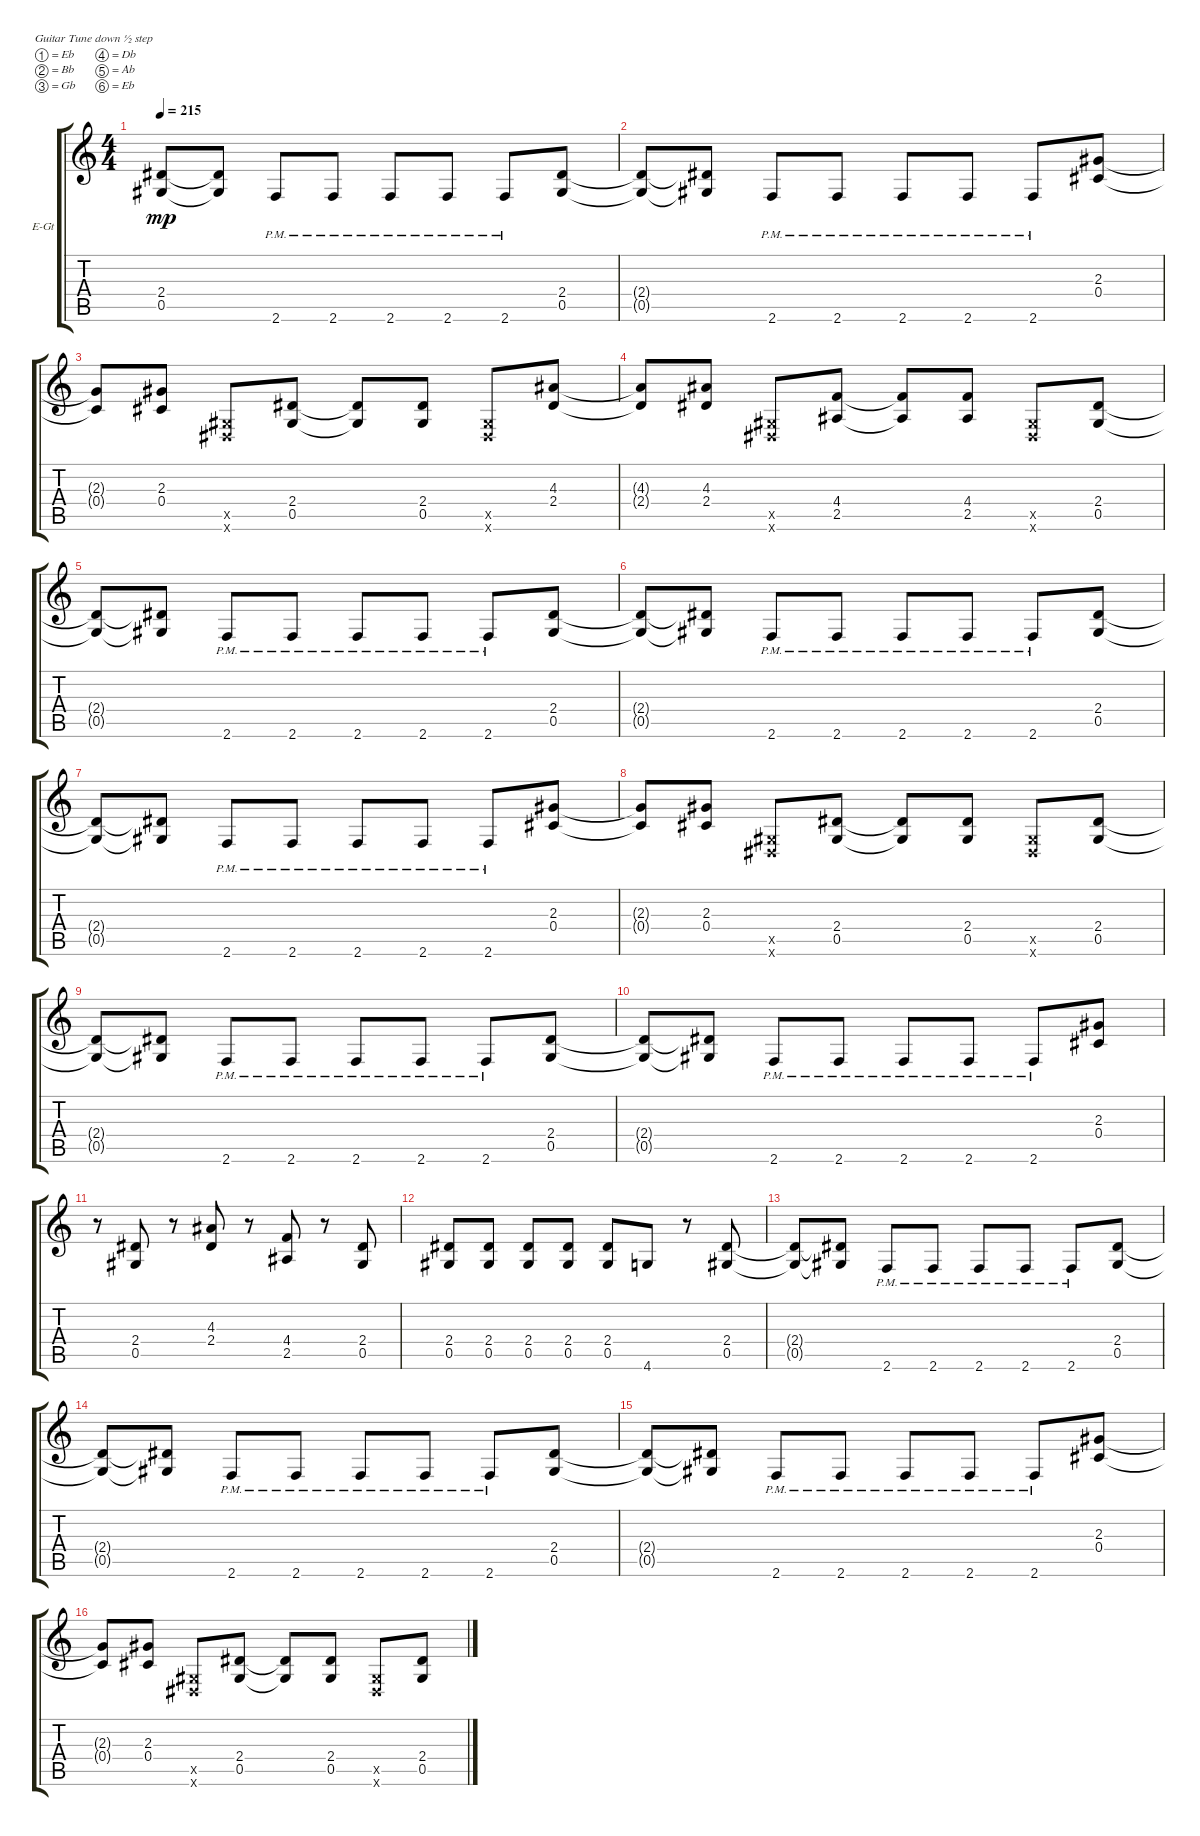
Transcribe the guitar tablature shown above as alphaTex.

\bracketExtendMode groupsimilarinstruments
\firstSystemTrackNameOrientation horizontal
\otherSystemsTrackNameOrientation horizontal
\track ("right" "E-Gt") {instrument distortionguitar}
\staff {score tabs}
\tuning (Eb4 Bb3 Gb3 Db3 Ab2 Eb2)
\ts (4 4)
\tempo 215
\clef g2
\ks c
(2.4{t} 0.5{t}).8{dy mp} (2.4{t} 0.5{t}).8 2.6{pm}.8 2.6{pm}.8 2.6{pm}.8 2.6{pm}.8 2.6{pm}.8 (0.5 2.4).8 |
(0.5{t} 2.4{t}).8 (0.5{t} 2.4{t}).8 2.6{pm}.8 2.6{pm}.8 2.6{pm}.8 2.6{pm}.8 2.6{pm}.8 (0.4 2.3).8 |
(0.4{t} 2.3{t}).8 (2.3 0.4).8 (0.5{x} 0.6{x}).8 (0.5 2.4).8 (2.4{t} 0.5{t}).8 (0.5 2.4).8 (0.6{x} 0.5{x}).8 (2.4 4.3).8 |
(2.4{t} 4.3{t}).8 (4.3 2.4).8 (0.6{x} 0.5{x}).8 (4.4 2.5).8 (2.5{t} 4.4{t}).8 (4.4 2.5).8 (0.6{x} 0.5{x}).8 (0.5 2.4).8 |
(0.5{t} 2.4{t}).8 (0.5{t} 2.4{t}).8 2.6{pm}.8 2.6{pm}.8 2.6{pm}.8 2.6{pm}.8 2.6{pm}.8 (2.4 0.5).8 |
(0.5{t} 2.4{t}).8 (0.5{t} 2.4{t}).8 2.6{pm}.8 2.6{pm}.8 2.6{pm}.8 2.6{pm}.8 2.6{pm}.8 (0.5 2.4).8 |
(0.5{t} 2.4{t}).8 (0.5{t} 2.4{t}).8 2.6{pm}.8 2.6{pm}.8 2.6{pm}.8 2.6{pm}.8 2.6{pm}.8 (2.3 0.4).8 |
(0.4{t} 2.3{t}).8 (2.3 0.4).8 (0.5{x} 0.6{x}).8 (0.5 2.4).8 (2.4{t} 0.5{t}).8 (0.5 2.4).8 (0.6{x} 0.5{x}).8 (0.5 2.4).8 |
(2.4{t} 0.5{t}).8 (2.4{t} 0.5{t}).8 2.6{pm}.8 2.6{pm}.8 2.6{pm}.8 2.6{pm}.8 2.6{pm}.8 (0.5 2.4).8 |
(0.5{t} 2.4{t}).8 (0.5{t} 2.4{t}).8 2.6{pm}.8 2.6{pm}.8 2.6{pm}.8 2.6{pm}.8 2.6{pm}.8 (0.4 2.3).8 |
r.8 (0.5 2.4).8 r.8 (4.3 2.4).8 r.8 (4.4 2.5).8 r.8 (0.5 2.4).8 |
(0.5 2.4).8 (0.5 2.4).8 (0.5 2.4).8 (0.5 2.4).8 (0.5 2.4).8 4.6.8 r.8 (0.5 2.4).8 |
(0.5{t} 2.4{t}).8 (0.5{t} 2.4{t}).8 2.6{pm}.8 2.6{pm}.8 2.6{pm}.8 2.6{pm}.8 2.6{pm}.8 (2.4 0.5).8 |
(0.5{t} 2.4{t}).8 (0.5{t} 2.4{t}).8 2.6{pm}.8 2.6{pm}.8 2.6{pm}.8 2.6{pm}.8 2.6{pm}.8 (0.5 2.4).8 |
(0.5{t} 2.4{t}).8 (0.5{t} 2.4{t}).8 2.6{pm}.8 2.6{pm}.8 2.6{pm}.8 2.6{pm}.8 2.6{pm}.8 (2.3 0.4).8 |
(0.4{t} 2.3{t}).8 (2.3 0.4).8 (0.5{x} 0.6{x}).8 (0.5 2.4).8 (2.4{t} 0.5{t}).8 (0.5 2.4).8 (0.6{x} 0.5{x}).8 (0.5 2.4).8
